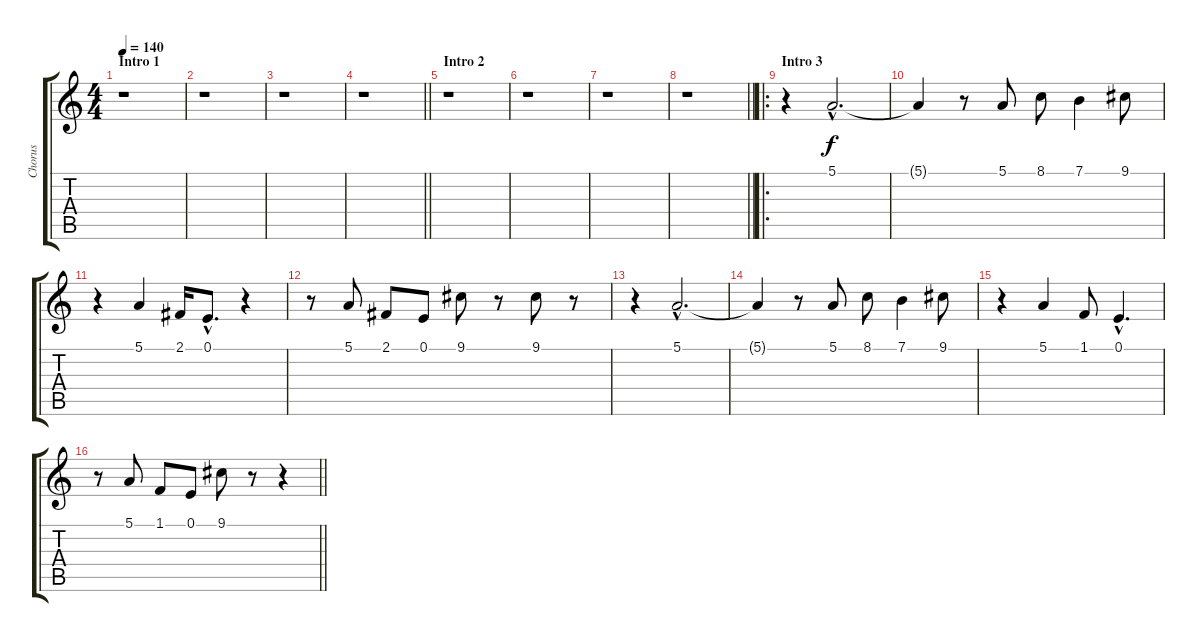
\track ("Chorus" "Chorus") {instrument choiraahs}
\staff {score tabs}
\tuning (E4 B3 G3 D3 A2 E2) {hide}
\ts (4 4)
\section ("" "Intro 1")
\tempo 140
\clef g2
\ks c
r.1{dy f instrument choiraahs} |
r.1 |
r.1 |
\barLineRight lightlight
r.1 |
\section ("" "Intro 2")
r.1 |
r.1 |
r.1 |
\barLineRight lightlight
r.1 |
\ro
\section ("" "Intro 3")
r.4 5.1{hac}.2{d} |
5.1{t}.4 r.8 5.1.8 8.1.8 7.1.4 9.1.8 |
r.4 5.1.4 2.1.16 0.1{hac}.8{d} r.4 |
r.8 5.1.8 2.1.8 0.1.8 9.1.8 r.8 9.1.8 r.8 |
r.4 5.1{hac}.2{d} |
5.1{t}.4 r.8 5.1.8 8.1.8 7.1.4 9.1.8 |
r.4 5.1.4 1.1.8 0.1{hac}.4{d} |
\barLineRight lightlight
r.8 5.1.8 1.1.8 0.1.8 9.1.8 r.8 r.4
